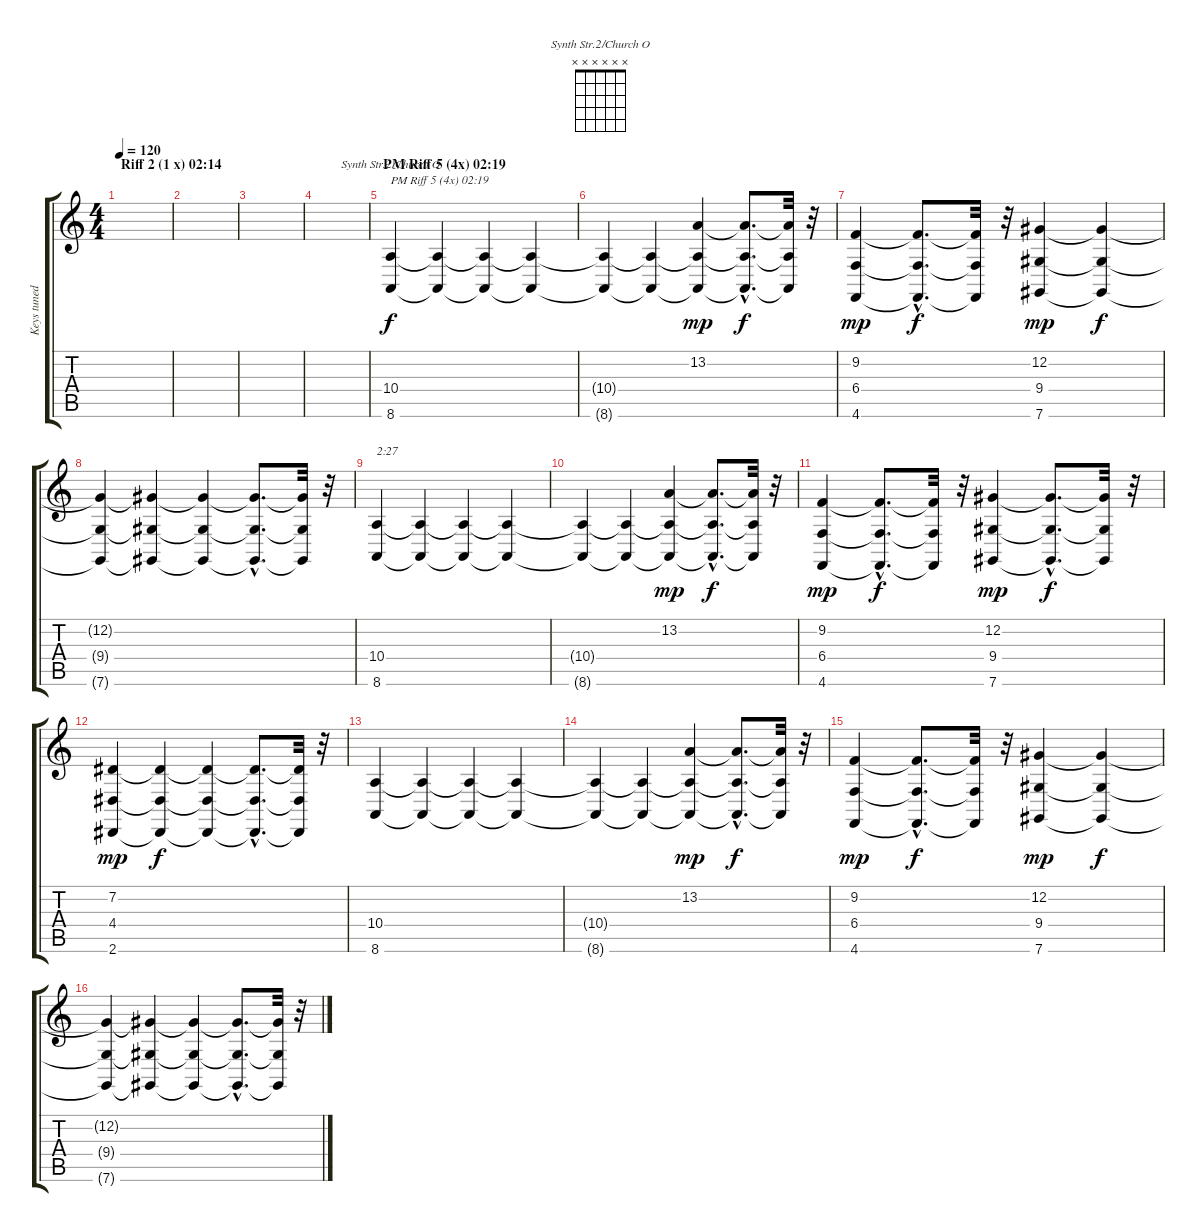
\track ("Keys tuned to C#" "Keys tuned") {instrument synthstrings2}
\staff {score tabs}
\tuning (Db4 Ab3 E3 B2 Gb2 Db2) {hide}
\chord ("Synth Str.2/Church O" x x x x x x)
\ts (4 4)
\section ("" "Riff 2 (1 x) 02:14")
\tempo 120
\clef g2
\ks c
|
|
|
|
\section ("" "PM Riff 5 (4x) 02:19")
(10.4 8.6).4{ch "Synth Str.2/Church O" txt "PM Riff 5 (4x) 02:19" volume 12} (10.4{t} 8.6{t}).4 (10.4{t} 8.6{t}).4 (10.4{t} 8.6{t}).4 |
(10.4{t} 8.6{t}).4 (10.4{t} 8.6{t}).4 (13.2 10.4{t} 8.6{t}).4{dy mp} (13.2{hac t} 10.4{hac t} 8.6{hac t}).8{d dy f} (13.2{t} 10.4{t} 8.6{t}).32 r.32{volume 10} |
(9.2 6.4 4.6).4{dy mp volume 12} (9.2{hac t} 6.4{hac t} 4.6{hac t}).8{d dy f} (9.2{t} 6.4{t} 4.6{t}).32 r.32{volume 10} (12.2 9.4 7.6).4{dy mp volume 12} (12.2{t} 9.4{t} 7.6{t}).4{dy f} |
(12.2{t} 9.4{t} 7.6{t}).4 (12.2{t} 9.4{t} 7.6{t}).4 (12.2{t} 9.4{t} 7.6{t}).4 (12.2{hac t} 9.4{hac t} 7.6{hac t}).8{d} (12.2{t} 9.4{t} 7.6{t}).32 r.32{volume 10} |
(10.4 8.6).4{txt "2:27" volume 12} (10.4{t} 8.6{t}).4 (10.4{t} 8.6{t}).4 (10.4{t} 8.6{t}).4 |
(10.4{t} 8.6{t}).4 (10.4{t} 8.6{t}).4 (13.2 10.4{t} 8.6{t}).4{dy mp} (13.2{hac t} 10.4{hac t} 8.6{hac t}).8{d dy f} (13.2{t} 10.4{t} 8.6{t}).32 r.32{volume 10} |
(9.2 6.4 4.6).4{dy mp volume 12} (9.2{hac t} 6.4{hac t} 4.6{hac t}).8{d dy f} (9.2{t} 6.4{t} 4.6{t}).32 r.32{volume 10} (12.2 9.4 7.6).4{dy mp volume 12} (12.2{hac t} 9.4{hac t} 7.6{hac t}).8{d dy f} (12.2{t} 9.4{t} 7.6{t}).32 r.32{volume 10} |
(7.2 4.4 2.6).4{dy mp volume 12} (7.2{t} 4.4{t} 2.6{t}).4{dy f} (7.2{t} 4.4{t} 2.6{t}).4 (7.2{hac t} 4.4{hac t} 2.6{hac t}).8{d} (7.2{t} 4.4{t} 2.6{t}).32 r.32{volume 10} |
(10.4 8.6).4{volume 12} (10.4{t} 8.6{t}).4 (10.4{t} 8.6{t}).4 (10.4{t} 8.6{t}).4 |
(10.4{t} 8.6{t}).4 (10.4{t} 8.6{t}).4 (13.2 10.4{t} 8.6{t}).4{dy mp} (13.2{hac t} 10.4{hac t} 8.6{hac t}).8{d dy f} (13.2{t} 10.4{t} 8.6{t}).32 r.32{volume 10} |
(9.2 6.4 4.6).4{dy mp volume 12} (9.2{hac t} 6.4{hac t} 4.6{hac t}).8{d dy f} (9.2{t} 6.4{t} 4.6{t}).32 r.32{volume 10} (12.2 9.4 7.6).4{dy mp volume 12} (12.2{t} 9.4{t} 7.6{t}).4{dy f} |
(12.2{t} 9.4{t} 7.6{t}).4 (12.2{t} 9.4{t} 7.6{t}).4 (12.2{t} 9.4{t} 7.6{t}).4 (12.2{hac t} 9.4{hac t} 7.6{hac t}).8{d} (12.2{t} 9.4{t} 7.6{t}).32 r.32{volume 10}
